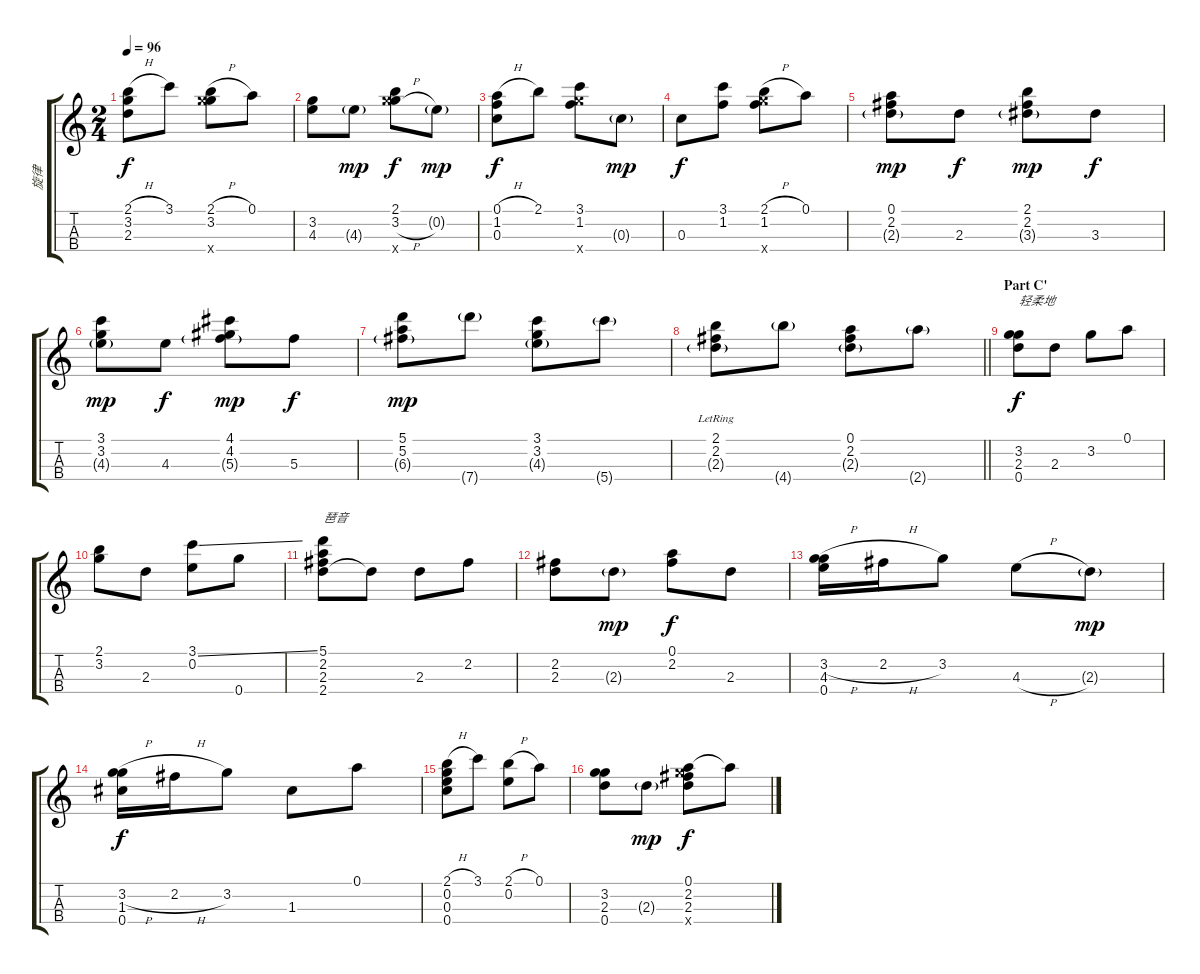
\track ("旋律" "旋律") {instrument acousticguitarnylon}
\staff {score tabs}
\tuning (A4 E4 C4 G4) {hide}
\ts (2 4)
\tempo 96
\clef g2
\ks c
(2.1{h} 3.2 2.3).8{dy f} 3.1.8 (2.1{h} 3.2 0.4{x}).8 0.1.8 |
(3.2 4.3).8 4.3{g}.8{dy mp} (2.1 3.2{h} 0.4{x}).8{dy f} 0.2{g}.8{dy mp} |
(0.1{h} 1.2 0.3).8{dy f} 2.1.8 (3.1 1.2 0.4{x}).8 0.3{g}.8{dy mp} |
0.3.8{dy f} (3.1 1.2).8 (2.1{h} 1.2 0.4{x}).8 0.1.8 |
(0.1 2.2 2.3{g}).8{dy mp} 2.3.8{dy f} (2.1 2.2 3.3{g}).8{dy mp} 3.3.8{dy f} |
(3.1 3.2 4.3{g}).8{dy mp} 4.3.8{dy f} (4.1 4.2 5.3{g}).8{dy mp} 5.3.8{dy f} |
(5.1 5.2 6.3{g}).8{dy mp} 7.4{g}.8 (3.1 3.2 4.3{g}).8 5.4{g}.8 |
\barLineRight lightlight
(2.1{lr} 2.2{lr} 2.3{g}).8 4.4{g}.8 (0.1 2.2 2.3{g}).8 2.4{g}.8 |
\section ("" "Part C'")
(3.2 2.3 0.4).8{txt "轻柔地" dy f} 2.3.8 3.2.8 0.1.8 |
(2.1 3.2).8 2.3.8 (3.1{ss} 0.2).8 0.4.8 |
(5.1 2.2 2.3 2.4).8{txt "琶音"} 2.3{t}.8 2.3.8 2.2.8 |
(2.2 2.3).8 2.3{g}.8{dy mp} (0.1 2.2).8{dy f} 2.3.8 |
(3.2{h} 4.3 0.4).16 2.2{h}.16 3.2.8 4.3{h}.8 2.3{g}.8{dy mp} |
(3.2{h} 1.3 0.4).16{dy f} 2.2{h}.16 3.2.8 1.3.8 0.1.8 |
(2.1{h} 0.2 0.3 0.4).8 3.1.8 (2.1{h} 0.2).8 0.1.8 |
(3.2 2.3 0.4).8 2.3{g}.8{dy mp} (0.1 2.2 2.3 0.4{x}).8{dy f} 0.1{t}.8
